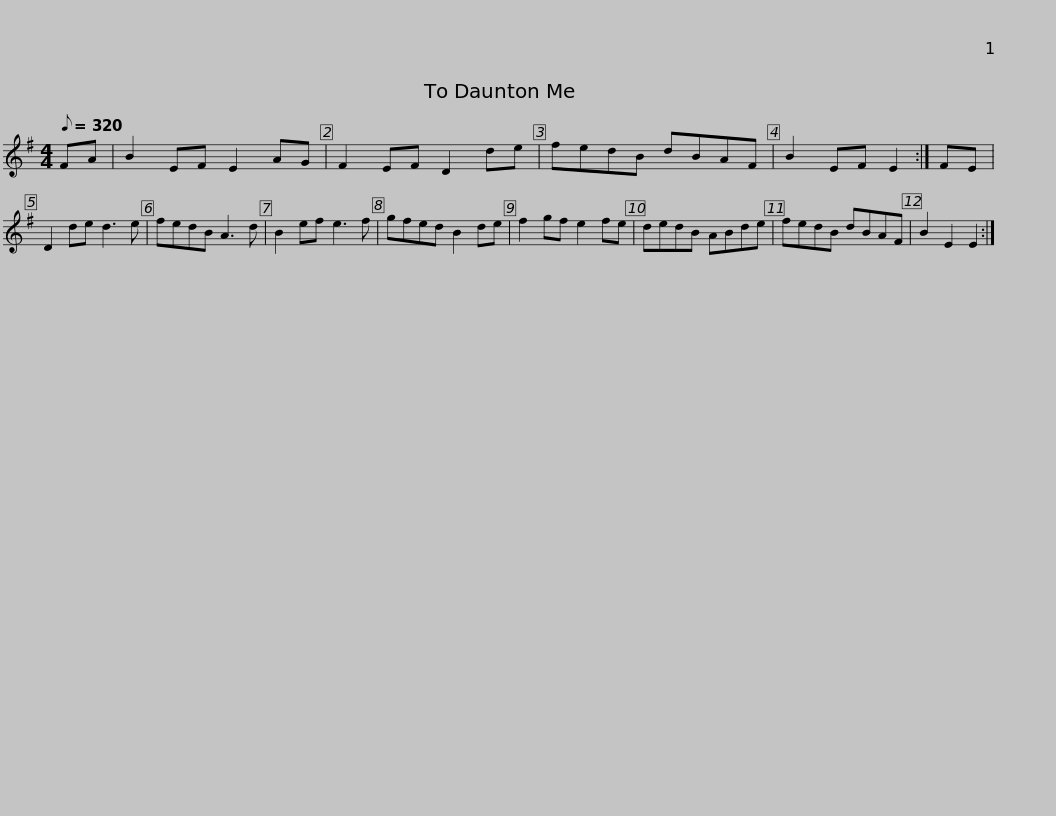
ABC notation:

X:1
L:1/8
Q:1/8=320
M:4/4
I:linebreak $
K:Emin
V:1 treble
V:1
 FA | B2 EF E2 AG | F2 EF D2 de | fedB dBAF | B2 EF E2 :| %5
 FE | D2 de d3 e | fedB A3 d |$ B2 ef e3 f | gfed B2 de | %10
 f2 gf e2 fe | dedB ABde | fedB dBAF | B2 E2 E2 :| %14
